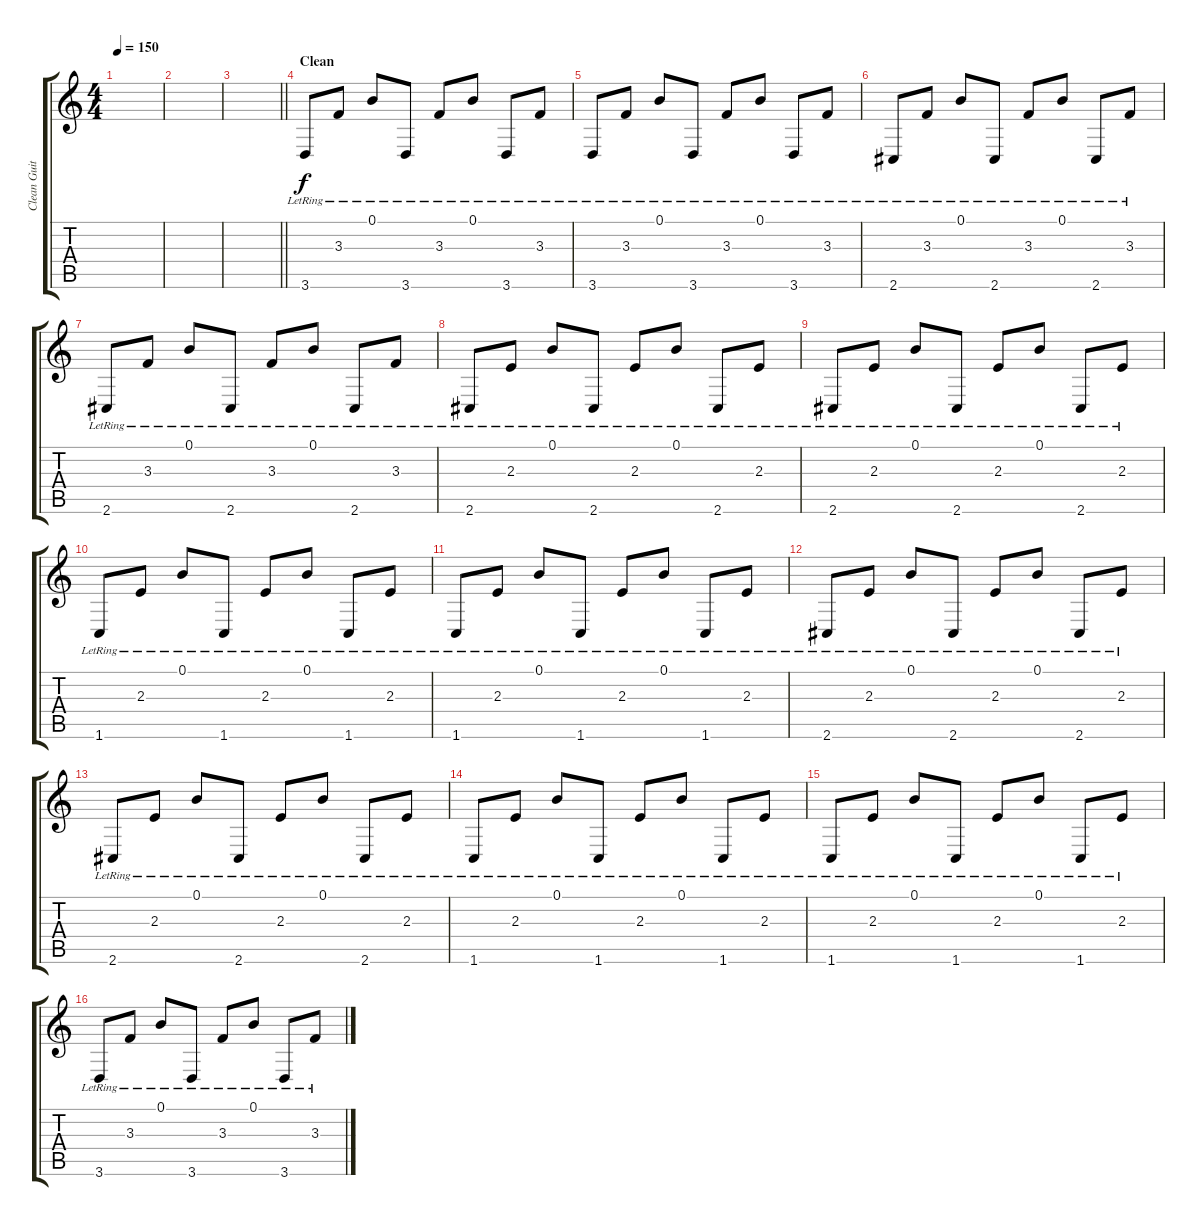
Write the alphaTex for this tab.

\track ("Clean Guitar" "Clean Guit") {instrument electricguitarjazz}
\staff {score tabs}
\tuning (B3 Gb3 D3 A2 E2 B1) {hide}
\ts (4 4)
\tempo 150
\clef g2
\ks c
|
|
\barLineRight lightlight
|
\section ("" "Clean")
3.6{lr}.8 3.3{lr}.8 0.1{lr}.8 3.6{lr}.8 3.3{lr}.8 0.1{lr}.8 3.6{lr}.8 3.3{lr}.8 |
3.6{lr}.8 3.3{lr}.8 0.1{lr}.8 3.6{lr}.8 3.3{lr}.8 0.1{lr}.8 3.6{lr}.8 3.3{lr}.8 |
2.6{lr}.8 3.3{lr}.8 0.1{lr}.8 2.6{lr}.8 3.3{lr}.8 0.1{lr}.8 2.6{lr}.8 3.3{lr}.8 |
2.6{lr}.8 3.3{lr}.8 0.1{lr}.8 2.6{lr}.8 3.3{lr}.8 0.1{lr}.8 2.6{lr}.8 3.3{lr}.8 |
2.6{lr}.8 2.3{lr}.8 0.1{lr}.8 2.6{lr}.8 2.3{lr}.8 0.1{lr}.8 2.6{lr}.8 2.3{lr}.8 |
2.6{lr}.8 2.3{lr}.8 0.1{lr}.8 2.6{lr}.8 2.3{lr}.8 0.1{lr}.8 2.6{lr}.8 2.3{lr}.8 |
1.6{lr}.8 2.3{lr}.8 0.1{lr}.8 1.6{lr}.8 2.3{lr}.8 0.1{lr}.8 1.6{lr}.8 2.3{lr}.8 |
1.6{lr}.8 2.3{lr}.8 0.1{lr}.8 1.6{lr}.8 2.3{lr}.8 0.1{lr}.8 1.6{lr}.8 2.3{lr}.8 |
2.6{lr}.8 2.3{lr}.8 0.1{lr}.8 2.6{lr}.8 2.3{lr}.8 0.1{lr}.8 2.6{lr}.8 2.3{lr}.8 |
2.6{lr}.8 2.3{lr}.8 0.1{lr}.8 2.6{lr}.8 2.3{lr}.8 0.1{lr}.8 2.6{lr}.8 2.3{lr}.8 |
1.6{lr}.8 2.3{lr}.8 0.1{lr}.8 1.6{lr}.8 2.3{lr}.8 0.1{lr}.8 1.6{lr}.8 2.3{lr}.8 |
1.6{lr}.8 2.3{lr}.8 0.1{lr}.8 1.6{lr}.8 2.3{lr}.8 0.1{lr}.8 1.6{lr}.8 2.3{lr}.8 |
3.6{lr}.8 3.3{lr}.8 0.1{lr}.8 3.6{lr}.8 3.3{lr}.8 0.1{lr}.8 3.6{lr}.8 3.3{lr}.8
